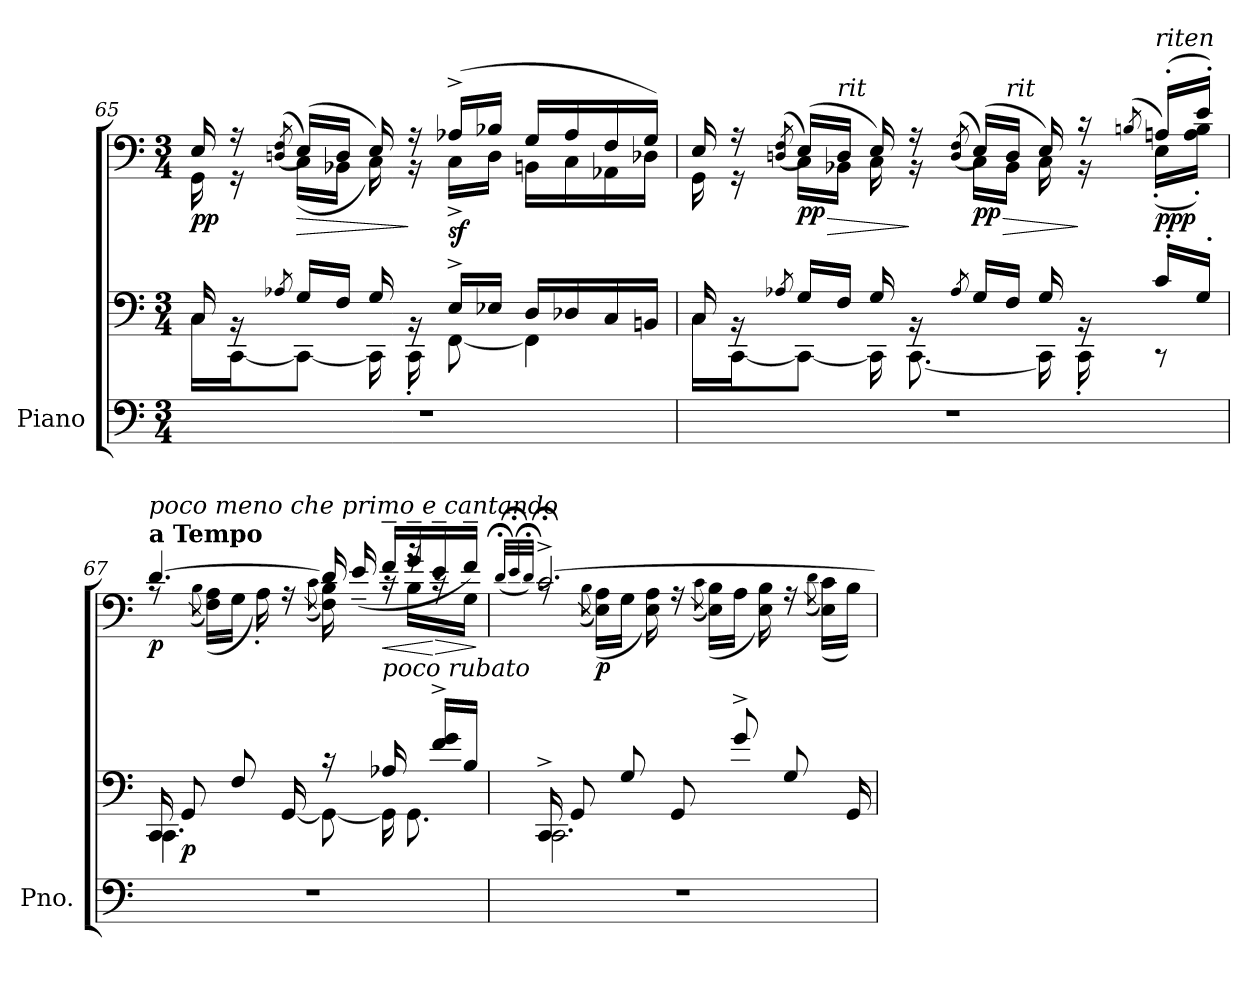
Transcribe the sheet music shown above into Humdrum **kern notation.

**kern	**kern	**kern	**dynam
*part1	*part1	*part1	*part1
*staff3	*staff2	*staff1	*staff1/2/3
*I"Piano	*	*	*
*I'Pno.	*	*	*
!!LO:LB:g=z
*clefF4	*clefF4	*clefF4	*
*k[]	*k[]	*k[]	*
*M3/4	*M3/4	*M3/4	*
=65	=65	=65	=65
*	*^	*^	*
!	!	!	!	!	!LO:DY:b
2.r	16C/	16C\LL	16E/	16GG\	pp
.	16rBB	[16CC\J	16r	16r	.
.	8qA-X/	.	(<(>8qDn/ 8qF/	.	.
!	!	!	!	!	!LO:HP:b
.	16G/LL	8CC\J_	(>16E/LL))	(<16C\LL	>
.	16F/JJ	.	16D/JJ	16BB-X\JJ	.
.	16G/	16CC\]	16E/)	16C\)	.
.	16rBB	16CC'\	16r	16r	]
*	*	*	*MM72	*	*
!	!	!	!	!	!LO:DY:b
.	16E^/LL	[8FF\	(>16A-X^/LL	16C^\LL	sf
.	16E-X/JJ	.	16B-X/JJ	16D\JJ	.
.	16D/LL	4FF\]	16G/LL	16BBn\LL	.
.	16D-X/	.	16A-/	16C\	.
.	16C/	.	16F/	16AA-X\	.
.	16BBn/JJ	.	16G/JJ)	16D-X\JJ	.
=66	=66	=66	=66	=66	=66
2.r	16C/	16C\LL	16E/	16GG\	.
.	16rBB	[16CC\J	16r	16r	.
*	*	*	*MM68	*	*
.	8qA-X/	.	(>(<8qDn/ 8qF/	.	.
!	!	!	!	!	!LO:HP:b
!	!	!	!	!	!LO:DY:n=1:b
.	16G/LL	8CC\J_	(>16E/LL))	16C\LL	> pp
!	!	!	!LO:TX:a:i:t=rit	!	!
.	16F/JJ	.	16D/JJ	16BB-X\JJ	.
.	16G/	16CC\]	16E/)	16C\	.
.	16rBB	[8.CC\	16r	16r	]
*	*	*	*MM58	*	*
.	8qA-/	.	(>(<8qD/ 8qF/	.	.
!	!	!	!	!	!LO:HP:b
!	!	!	!	!	!LO:DY:n=2:b
.	16G/LL	.	(>16E/LL))	16C\LL	> pp
!	!	!	!LO:TX:a:i:t=rit	!	!
.	16F/JJ	.	16D/JJ	16BB-\JJ	.
.	16G/	16CC\]	16E/)	16C\	.
.	16rBB	16CC'\	16r	16r	]
*	*	*	*MM42	*	*
.	.	.	(<8qBn/	.	.
!	!	!	!LO:TX:a:i:t=riten	!	!
!	!	!	!	!	!LO:DY:n=3:b
.	16c'/LL	8r	(>16An'/LL)	(<16E'\LL	ppp
*	*	*	*MM32	*	*
.	16G'/JJ	.	16e'/JJ)	16A\' 16B\'JJ)	.
*	*v	*v	*	*	*
*	*	*v	*v	*
=67	=67	=67	=67
*	*	*MM66	*
*	*^	*^	*
!	!	!	!LO:TX:B:t=a Tempo	!	!
!	!	!	!LO:TX:a:i:t=poco meno che primo e cantando	!	!
!	!	!LO:N:head=solid	!	!	!LO:DY:b
*	*	*^	*	*^	*
2.r	4..ryy	16CC/	4.CC\	[4.d/	8rA	4rGGyy	p
!	!	!	!	!	!	!	!LO:DY:b=2
.	.	8GG/	.	.	.	.	p
.	.	.	.	.	(>8qB\	.	.
!	!	!	!	!	!	!	!LO:DY:a
!	!	!	!	!	!	!	!LO:DY:n=1:b
.	.	.	.	.	(>16F\ 16A\LL)	.	other-dynamics p
.	.	8F/	.	.	16G\JJ	.	.
.	.	.	.	.	16A'\)	4rGGyy	.
.	.	[16GG/	.	.	16rA	.	.
.	.	.	.	.	(<8qc\	.	.
.	.	8GG\_	16rc	16d/]	(>16F\ 16B\LL)	.	.
.	16A/JJ)	.	16rAyy	(>16e~/	8ryy	.	.
!	!	!	!	!LO:TX:b:i:t=poco rubato	!	!	!
!	!	!	!	!	!	!	!LO:HP:b
.	16A-X/	16GG\]	4rAyy	16f~/LL	.	16rc	<
.	16ryy	8.GG\	.	16g~/	16rb	16B\LL	.
!	!	!	!	!	!	!	!LO:HP:n=1:b
.	16f/^ 16g/^LL	.	.	16e~/	8ryy	16rc	[ >
.	16B/JJ	.	.	16f~/JJ)	.	16G\JJ	.
*	*v	*v	*v	*	*	*	*
*	*	*v	*v	*v	*
.	.	.	]
!!LO:LB:g=z
=68	=68	=68	=68
.	.	(<32qd;<;<;</LLL	.
.	.	32qe;<;<;</	.
.	.	32qd;<;<;</JJJ)	.
!	!	!LO:TX:a:i:t=tenuto	!
!	!LO:N:head=open	!	!
*	*^	*^	*
*	*	*	*	*^	*
2.r	16CC^/	2.CC\	[2.c;<;<;<^/	8rA	4ryy	.
.	8GG/	.	.	.	.	.
.	.	.	.	(>8qB\	.	.
!	!	!	!	!	!	!LO:DY:b
.	.	.	.	(>16E\ 16A\LL)	.	p
.	8G/	.	.	16G\JJ	.	.
.	.	.	.	16E\ 16A\)	2rAyy	.
.	8GG/	.	.	16rA	.	.
.	.	.	.	(>8qc\	.	.
.	.	.	.	(>16E\ 16B\LL)	.	.
.	8g^/	.	.	16A\JJ	.	.
.	.	.	.	16E\ 16B\)	.	.
.	8G/	.	.	16rA	.	.
.	.	.	.	(>8qd\	.	.
.	.	.	.	(>16E\ 16c\LL)	.	.
.	16GG/	.	.	16B\JJ)	.	.
*	*v	*v	*	*	*	*
*	*	*v	*v	*v	*
=	=	=	=
*-	*-	*-	*-
